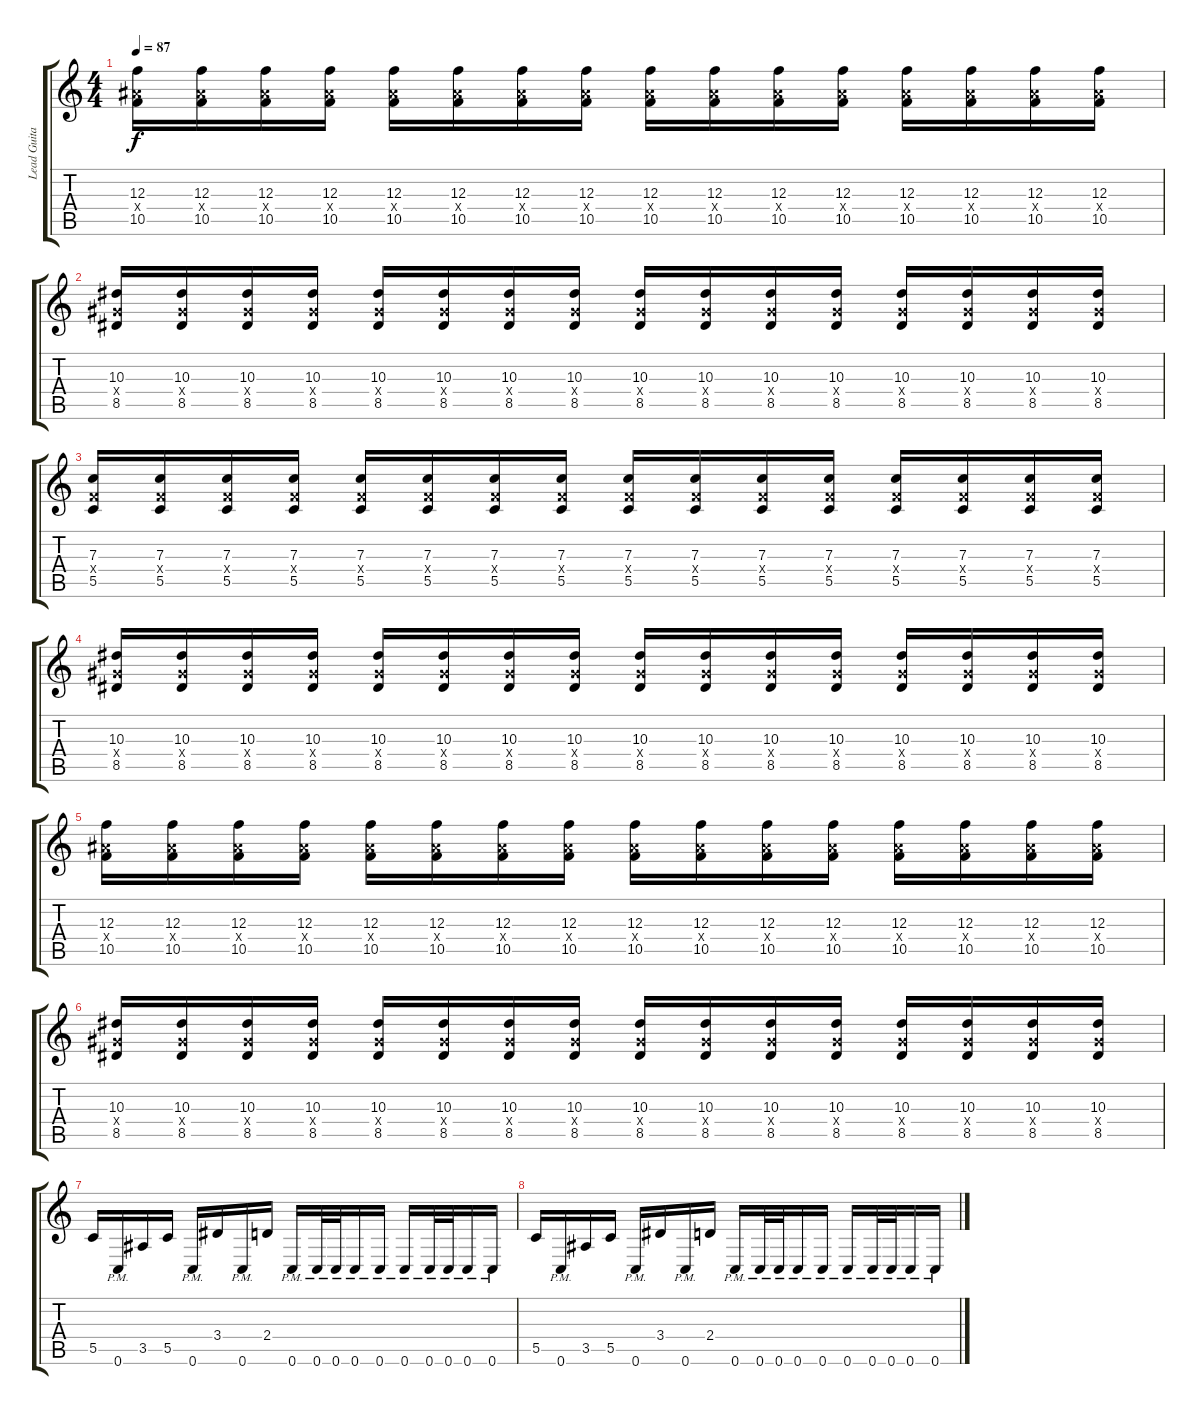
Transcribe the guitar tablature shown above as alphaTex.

\track ("Lead Guitar" "Lead Guita") {instrument distortionguitar}
\staff {score tabs}
\tuning (D4 A3 F3 C3 G2 C2) {hide}
\ts (4 4)
\tempo 87
\clef g2
\ks c
(12.3 10.4{x} 10.5).16{dy f} (12.3 10.4{x} 10.5).16 (12.3 10.4{x} 10.5).16 (12.3 10.4{x} 10.5).16 (12.3 10.4{x} 10.5).16 (12.3 10.4{x} 10.5).16 (12.3 10.4{x} 10.5).16 (12.3 10.4{x} 10.5).16 (12.3 10.4{x} 10.5).16 (12.3 10.4{x} 10.5).16 (12.3 10.4{x} 10.5).16 (12.3 10.4{x} 10.5).16 (12.3 10.4{x} 10.5).16 (12.3 10.4{x} 10.5).16 (12.3 10.4{x} 10.5).16 (12.3 10.4{x} 10.5).16 |
(10.3 8.4{x} 8.5).16 (10.3 8.4{x} 8.5).16 (10.3 8.4{x} 8.5).16 (10.3 8.4{x} 8.5).16 (10.3 8.4{x} 8.5).16 (10.3 8.4{x} 8.5).16 (10.3 8.4{x} 8.5).16 (10.3 8.4{x} 8.5).16 (10.3 8.4{x} 8.5).16 (10.3 8.4{x} 8.5).16 (10.3 8.4{x} 8.5).16 (10.3 8.4{x} 8.5).16 (10.3 8.4{x} 8.5).16 (10.3 8.4{x} 8.5).16 (10.3 8.4{x} 8.5).16 (10.3 8.4{x} 8.5).16 |
(7.3 5.4{x} 5.5).16 (7.3 5.4{x} 5.5).16 (7.3 5.4{x} 5.5).16 (7.3 5.4{x} 5.5).16 (7.3 5.4{x} 5.5).16 (7.3 5.4{x} 5.5).16 (7.3 5.4{x} 5.5).16 (7.3 5.4{x} 5.5).16 (7.3 5.4{x} 5.5).16 (7.3 5.4{x} 5.5).16 (7.3 5.4{x} 5.5).16 (7.3 5.4{x} 5.5).16 (7.3 5.4{x} 5.5).16 (7.3 5.4{x} 5.5).16 (7.3 5.4{x} 5.5).16 (7.3 5.4{x} 5.5).16 |
(10.3 8.4{x} 8.5).16 (10.3 8.4{x} 8.5).16 (10.3 8.4{x} 8.5).16 (10.3 8.4{x} 8.5).16 (10.3 8.4{x} 8.5).16 (10.3 8.4{x} 8.5).16 (10.3 8.4{x} 8.5).16 (10.3 8.4{x} 8.5).16 (10.3 8.4{x} 8.5).16 (10.3 8.4{x} 8.5).16 (10.3 8.4{x} 8.5).16 (10.3 8.4{x} 8.5).16 (10.3 8.4{x} 8.5).16 (10.3 8.4{x} 8.5).16 (10.3 8.4{x} 8.5).16 (10.3 8.4{x} 8.5).16 |
(12.3 10.4{x} 10.5).16 (12.3 10.4{x} 10.5).16 (12.3 10.4{x} 10.5).16 (12.3 10.4{x} 10.5).16 (12.3 10.4{x} 10.5).16 (12.3 10.4{x} 10.5).16 (12.3 10.4{x} 10.5).16 (12.3 10.4{x} 10.5).16 (12.3 10.4{x} 10.5).16 (12.3 10.4{x} 10.5).16 (12.3 10.4{x} 10.5).16 (12.3 10.4{x} 10.5).16 (12.3 10.4{x} 10.5).16 (12.3 10.4{x} 10.5).16 (12.3 10.4{x} 10.5).16 (12.3 10.4{x} 10.5).16 |
(10.3 8.4{x} 8.5).16 (10.3 8.4{x} 8.5).16 (10.3 8.4{x} 8.5).16 (10.3 8.4{x} 8.5).16 (10.3 8.4{x} 8.5).16 (10.3 8.4{x} 8.5).16 (10.3 8.4{x} 8.5).16 (10.3 8.4{x} 8.5).16 (10.3 8.4{x} 8.5).16 (10.3 8.4{x} 8.5).16 (10.3 8.4{x} 8.5).16 (10.3 8.4{x} 8.5).16 (10.3 8.4{x} 8.5).16 (10.3 8.4{x} 8.5).16 (10.3 8.4{x} 8.5).16 (10.3 8.4{x} 8.5).16 |
5.5.16 0.6{pm}.16 3.5.16 5.5.16 0.6{pm}.16 3.4.16 0.6{pm}.16 2.4.16 0.6{pm}.16 0.6{pm}.32 0.6{pm}.32 0.6{pm}.16 0.6{pm}.16 0.6{pm}.16 0.6{pm}.32 0.6{pm}.32 0.6{pm}.16 0.6{pm}.16 |
5.5.16 0.6{pm}.16 3.5.16 5.5.16 0.6{pm}.16 3.4.16 0.6{pm}.16 2.4.16 0.6{pm}.16 0.6{pm}.32 0.6{pm}.32 0.6{pm}.16 0.6{pm}.16 0.6{pm}.16 0.6{pm}.32 0.6{pm}.32 0.6{pm}.16 0.6{pm}.16
